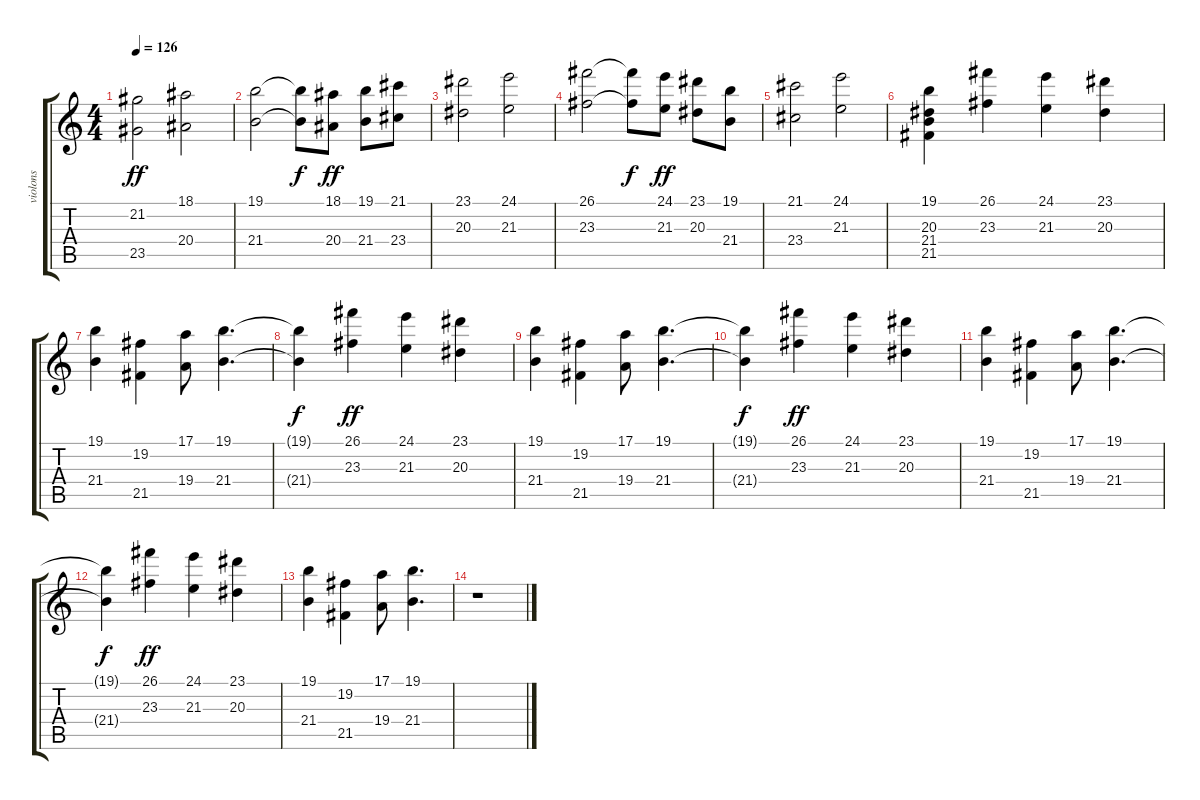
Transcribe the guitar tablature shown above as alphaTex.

\track ("violons" "violons") {instrument stringensemble1}
\staff {score tabs}
\tuning (E4 B3 G3 D3 A2 E2) {hide}
\ts (4 4)
\tempo 126
\clef g2
\ks c
(21.2 23.5).2{dy ff} (18.1 20.4).2 |
(19.1 21.4).2 (19.1{t} 21.4{t}).8{dy f} (18.1 20.4).8{dy ff} (19.1 21.4).8 (21.1 23.4).8 |
(23.1 20.3).2 (24.1 21.3).2 |
(26.1 23.3).2 (26.1{t} 23.3{t}).8{dy f} (24.1 21.3).8{dy ff} (23.1 20.3).8 (19.1 21.4).8 |
(21.1 23.4).2 (24.1 21.3).2 |
(19.1 20.3 21.4 21.5).4 (26.1 23.3).4 (24.1 21.3).4 (23.1 20.3).4 |
(19.1 21.4).4 (19.2 21.5).4 (17.1 19.4).8 (19.1 21.4).4{d} |
(19.1{t} 21.4{t}).4{dy f} (26.1 23.3).4{dy ff} (24.1 21.3).4 (23.1 20.3).4 |
(19.1 21.4).4 (19.2 21.5).4 (17.1 19.4).8 (19.1 21.4).4{d} |
(19.1{t} 21.4{t}).4{dy f} (26.1 23.3).4{dy ff} (24.1 21.3).4 (23.1 20.3).4 |
(19.1 21.4).4 (19.2 21.5).4 (17.1 19.4).8 (19.1 21.4).4{d} |
(19.1{t} 21.4{t}).4{dy f} (26.1 23.3).4{dy ff} (24.1 21.3).4 (23.1 20.3).4 |
(19.1 21.4).4 (19.2 21.5).4 (17.1 19.4).8 (19.1 21.4).4{d} |
r.1
